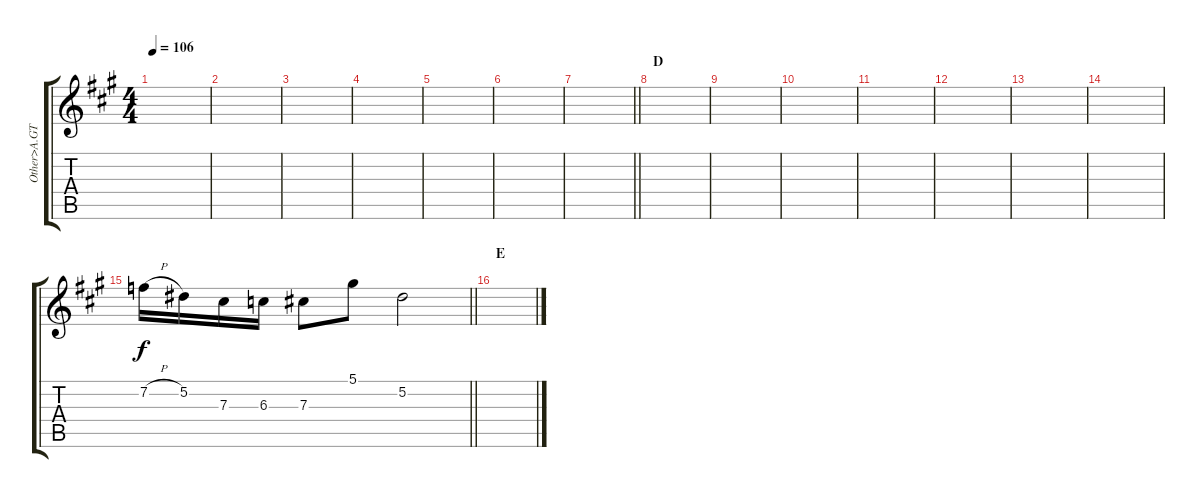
\track ("Other>A.GT" "Other>A.GT") {instrument acousticguitarsteel}
\staff {score tabs}
\tuning (Eb4 Bb3 Gb3 Db3 Ab2 Eb2) {hide}
\ts (4 4)
\tempo 106
\clef g2
\ks a
|
|
|
|
|
|
\barLineRight lightlight
|
\section ("" "D")
|
|
|
|
|
|
|
\barLineRight lightlight
7.2{h}.16 5.2.16 7.3.16 6.3.16 7.3.8 5.1.8 5.2.2 |
\section ("" "E")
